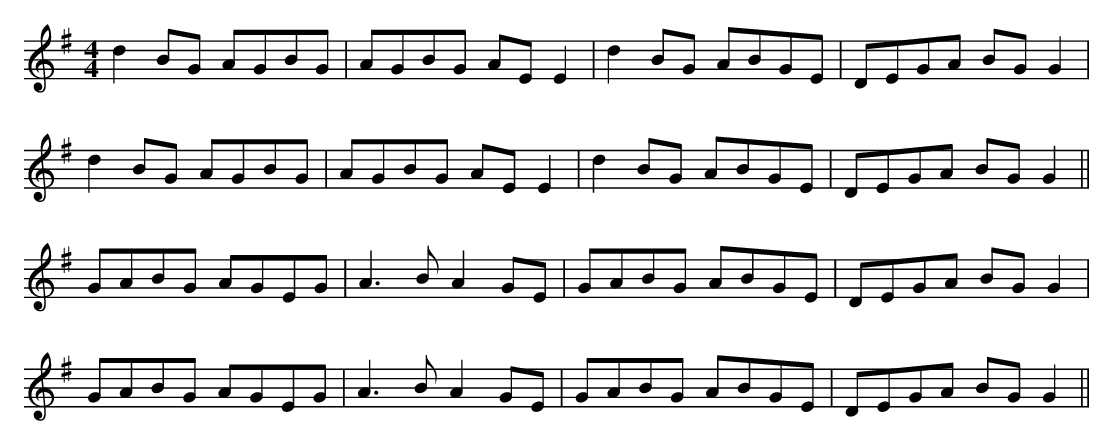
X:1
M:4/4
K:G
d2BG AGBG|AGBG AE E2|d2BG ABGE|DEGA BG G2|
d2BG AGBG|AGBG AE E2|d2BG ABGE|DEGA BG G2||
GABG AGEG|A3B A2 GE|GABG ABGE|DEGA BG G2|
GABG AGEG|A3B A2 GE|GABG ABGE|DEGA BG G2||
